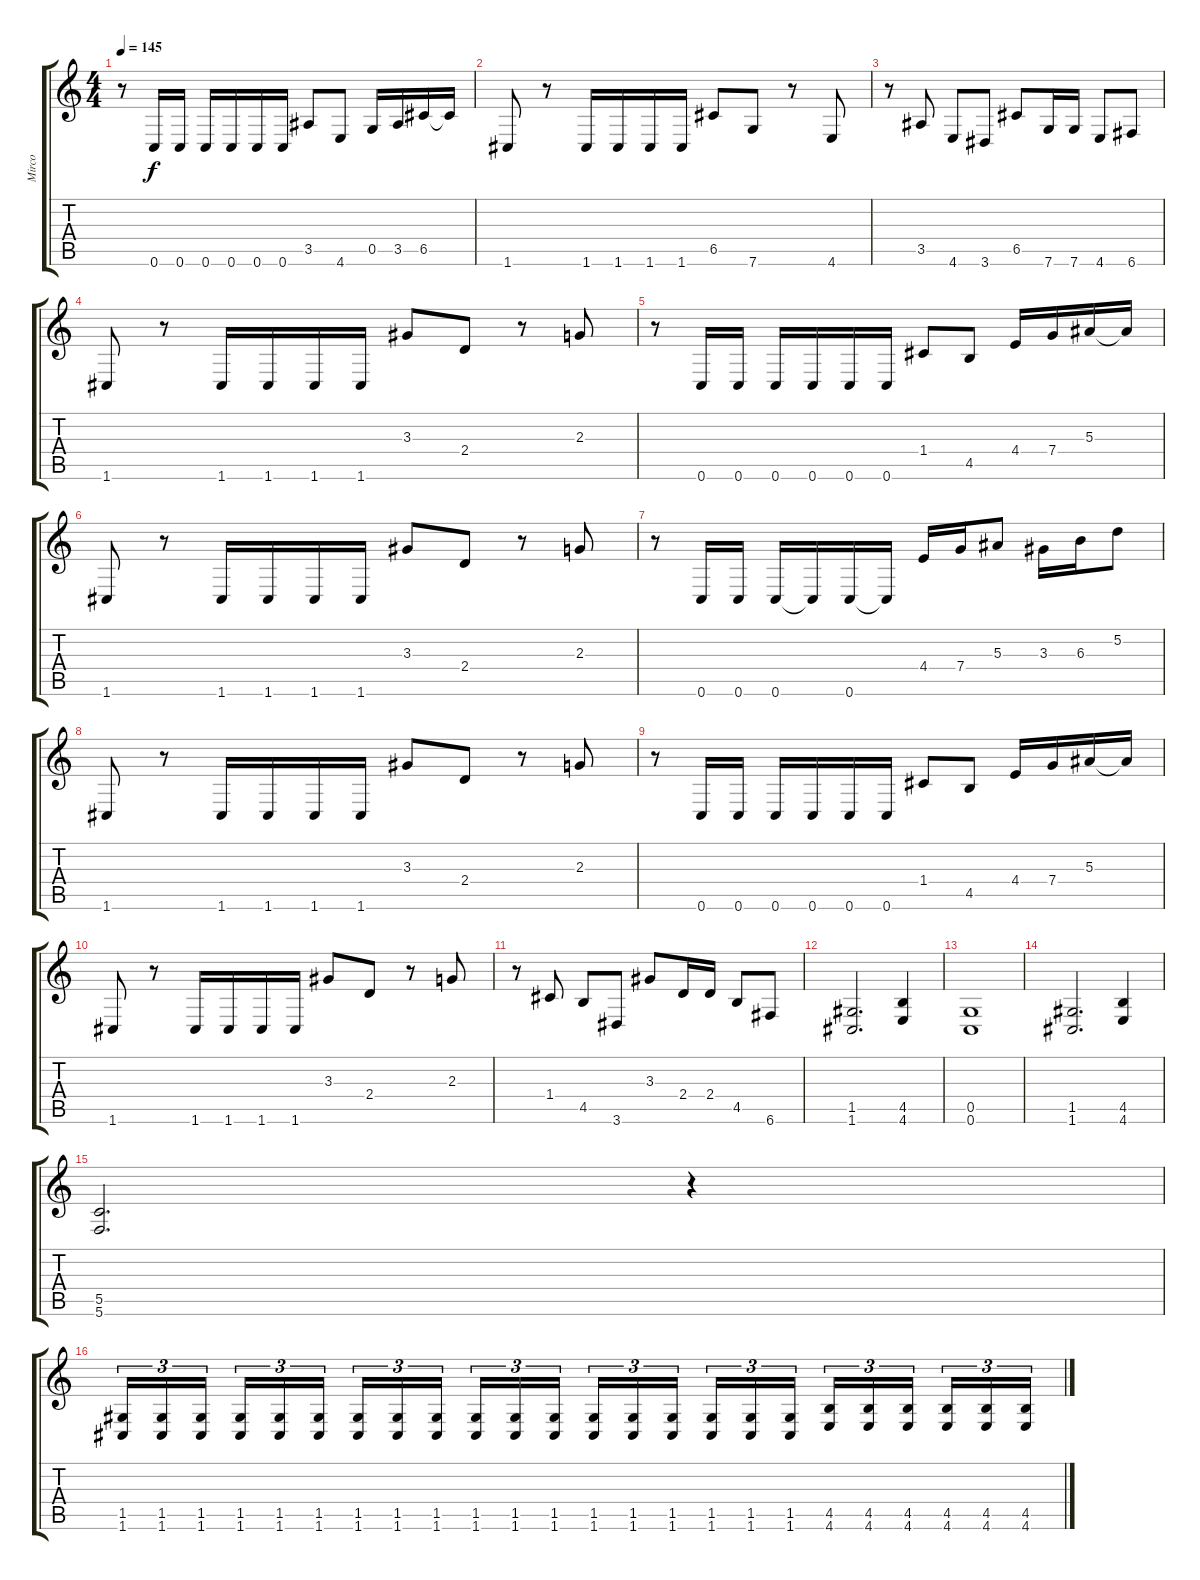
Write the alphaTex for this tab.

\track ("Mirco" "Mirco") {instrument distortionguitar}
\staff {score tabs}
\tuning (D4 A3 F3 C3 G2 C2) {hide}
\ts (4 4)
\tempo 145
\clef g2
\ks c
r.8{dy f} 0.6.16 0.6.16 0.6.16 0.6.16 0.6.16 0.6.16 3.5.8 4.6.8 0.5.16 3.5.16 6.5.16 6.5{t}.16 |
1.6.8 r.8 1.6.16 1.6.16 1.6.16 1.6.16 6.5.8 7.6.8 r.8 4.6.8 |
r.8 3.5.8 4.6.8 3.6.8 6.5.8 7.6.16 7.6.16 4.6.8 6.6.8 |
1.6.8 r.8 1.6.16 1.6.16 1.6.16 1.6.16 3.3.8 2.4.8 r.8 2.3.8 |
r.8 0.6.16 0.6.16 0.6.16 0.6.16 0.6.16 0.6.16 1.4.8 4.5.8 4.4.16 7.4.16 5.3.16 5.3{t}.16 |
1.6.8 r.8 1.6.16 1.6.16 1.6.16 1.6.16 3.3.8 2.4.8 r.8 2.3.8 |
r.8 0.6.16 0.6.16 0.6.16 0.6{t}.16 0.6.16 0.6{t}.16 4.4.16 7.4.16 5.3.8 3.3.16 6.3.16 5.2.8 |
1.6.8 r.8 1.6.16 1.6.16 1.6.16 1.6.16 3.3.8 2.4.8 r.8 2.3.8 |
r.8 0.6.16 0.6.16 0.6.16 0.6.16 0.6.16 0.6.16 1.4.8 4.5.8 4.4.16 7.4.16 5.3.16 5.3{t}.16 |
1.6.8 r.8 1.6.16 1.6.16 1.6.16 1.6.16 3.3.8 2.4.8 r.8 2.3.8 |
r.8 1.4.8 4.5.8 3.6.8 3.3.8 2.4.16 2.4.16 4.5.8 6.6.8 |
(1.5 1.6).2{d} (4.5 4.6).4 |
(0.5 0.6).1 |
(1.5 1.6).2{d} (4.5 4.6).4 |
(5.5 5.6).2{d} r.4 |
(1.5 1.6).16{tu (3 2)} (1.5 1.6).16{tu (3 2)} (1.5 1.6).16{tu (3 2) beam splitsecondary} (1.5 1.6).16{tu (3 2)} (1.5 1.6).16{tu (3 2)} (1.5 1.6).16{tu (3 2)} (1.5 1.6).16{tu (3 2)} (1.5 1.6).16{tu (3 2)} (1.5 1.6).16{tu (3 2) beam splitsecondary} (1.5 1.6).16{tu (3 2)} (1.5 1.6).16{tu (3 2)} (1.5 1.6).16{tu (3 2)} (1.5 1.6).16{tu (3 2)} (1.5 1.6).16{tu (3 2)} (1.5 1.6).16{tu (3 2) beam splitsecondary} (1.5 1.6).16{tu (3 2)} (1.5 1.6).16{tu (3 2)} (1.5 1.6).16{tu (3 2)} (4.5 4.6).16{tu (3 2)} (4.5 4.6).16{tu (3 2)} (4.5 4.6).16{tu (3 2) beam splitsecondary} (4.5 4.6).16{tu (3 2)} (4.5 4.6).16{tu (3 2)} (4.5 4.6).16{tu (3 2)}
